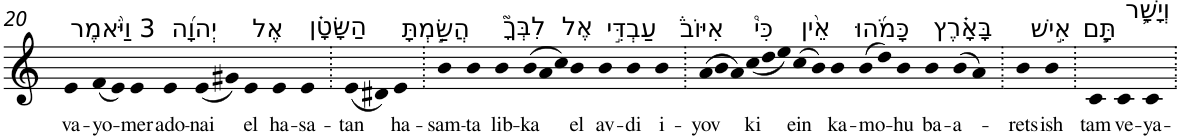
**kern	**text
*part1	*part1
*staff1	*staff1
*I"Piano	*
*I'Pno	*
!!LO:PB:g=z
*clefG2	*
*k[]	*
=20	=20
!LO:TX:a:t=3 וַיֹּ֨אמֶר	!
!	!LO:LY:b
4e	va-
!	!LO:LY:b
(8f	-yo-
8e)	.
!	!LO:LY:b
4e	-mer
!LO:TX:a:t=יְהוָ֜ה	!
!	!LO:LY:b
4e	ado-
!	!LO:LY:b
(8e	-nai
8g#X)	.
!LO:TX:a:t=אֶל	!
!	!LO:LY:b
4e	el
!LO:TX:a:t=הַשָּׂטָ֗ן	!
!	!LO:LY:b
4e	ha-
!	!LO:LY:b
4e	-sa-
=21.	=21.
!	!LO:LY:b
(8e	-tan
8d#X)	.
!LO:TX:a:t=הֲשַׂ֣מְתָּ	!
!	!LO:LY:b
4e	ha-
=22.	=22.
!	!LO:LY:b
4b	-sam-
!	!LO:LY:b
4b	-ta
!LO:TX:a:t=לִבְּךָ֮	!
!	!LO:LY:b
4b	lib-
*Xtuplet	*
!	!LO:LY:b
(12b	-ka
12a	.
12cc)	.
!LO:TX:a:t=אֶל	!
!	!LO:LY:b
4b	el
!LO:TX:a:t=עַבְדִּ֣י	!
!	!LO:LY:b
4b	av-
!	!LO:LY:b
4b	-di
!LO:TX:a:t=אִיּוֹב֒	!
!	!LO:LY:b
4b	i-
=23.	=23.
!	!LO:LY:b
(12a	-yov
12b	.
12a)	.
!LO:TX:a:t=כִּי֩	!
!	!LO:LY:b
(<12cc	ki
12dd	.
12ee)	.
!LO:TX:a:t=אֵ֨ין	!
!	!LO:LY:b
(8cc	ein
8b)	.
!LO:TX:a:t=כָּמֹ֜הוּ	!
!	!LO:LY:b
4b	ka-
!	!LO:LY:b
(8b	-mo-
8dd)	.
!	!LO:LY:b
4b	-hu
!LO:TX:a:t=בָּאָ֗רֶץ	!
!	!LO:LY:b
4b	ba-
!	!LO:LY:b
(8b	-a-
8a)	.
=24.	=24.
!	!LO:LY:b
4b	-rets
!LO:TX:a:t=אִ֣ישׁ	!
!	!LO:LY:b
4b	ish
=25.	=25.
!LO:TX:a:t=תָּ֧ם	!
!	!LO:LY:b
4c	tam
!LO:TX:a:t=וְיָשָׁ֛ר	!
!	!LO:LY:b
4c	ve-
!	!LO:LY:b
4c	-ya-
=.	=.
*-	*-
